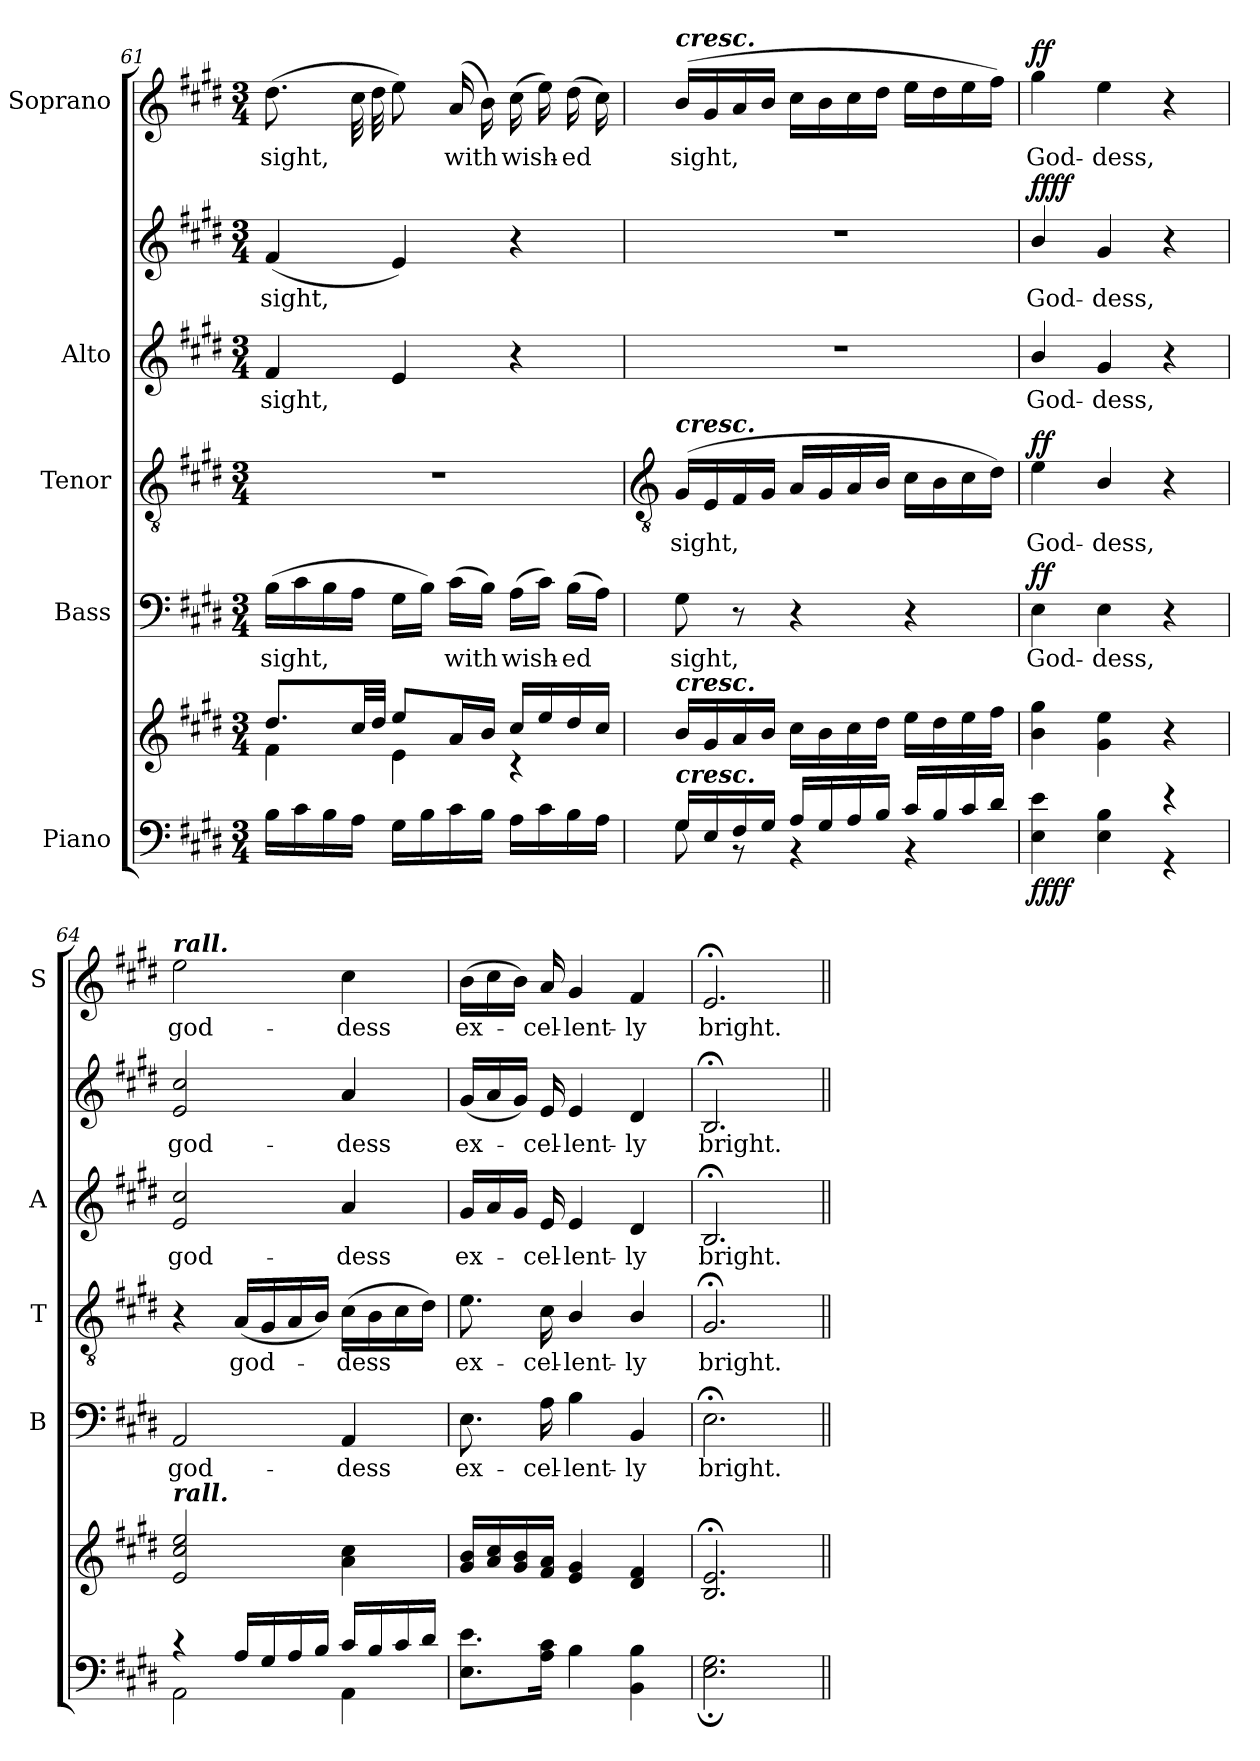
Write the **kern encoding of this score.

**kern	**kern	**dynam	**kern	**text	**dynam	**kern	**text	**dynam	**kern	**text	**kern	**text	**dynam	**kern	**text	**dynam
*part5	*part5	*part5	*part4	*part4	*part4	*part3	*part3	*part3	*part2	*part2	*part2	*part2	*part2	*part1	*part1	*part1
*staff7	*staff6	*staff6/7	*staff5	*staff5	*staff5	*staff4	*staff4	*staff4	*staff3	*staff3	*staff2	*staff2	*staff2/3	*staff1	*staff1	*staff1
*I"Piano	*	*	*I"Bass	*	*	*I"Tenor	*	*	*I"Alto	*	*	*	*	*I"Soprano	*	*
*	*	*	*I'B	*	*	*I'T	*	*	*I'A	*	*	*	*	*I'S	*	*
*clefF4	*clefG2	*	*clefF4	*	*	*clefGv2	*	*	*	*	*clefG2	*	*	*clefG2	*	*
*k[f#c#g#d#]	*k[f#c#g#d#]	*	*k[f#c#g#d#]	*	*	*k[f#c#g#d#]	*	*	*k[f#c#g#d#]	*	*k[f#c#g#d#]	*	*	*k[f#c#g#d#]	*	*
*E:	*E:	*	*E:	*	*	*E:	*	*	*E:	*	*E:	*	*	*E:	*	*
*M3/4	*M3/4	*	*M3/4	*	*	*M3/4	*	*	*M3/4	*	*M3/4	*	*	*M3/4	*	*
=61	=61	=61	=61	=61	=61	=61	=61	=61	=61	=61	=61	=61	=61	=61	=61	=61
*	*^	*	*	*	*	*	*	*	*	*	*	*	*	*	*	*
!	!	!	!	!	!LO:LY:b	!	!LO:N:vis=1	!	!	!	!LO:LY:b	!	!LO:LY:b	!	!	!LO:LY:b	!
16BLL	8.dd#/L	4f#\	.	(>16BLL	sight,	.	2.r	.	.	4f#	sight,	(<4f#	sight,	.	(>8.dd#L	sight,	.
16c#	.	.	.	16c#	.	.	.	.	.	.	.	.	.	.	.	.	.
16B	.	.	.	16B	.	.	.	.	.	.	.	.	.	.	.	.	.
16AJJ	32cc#/LL	.	.	16AJJ	.	.	.	.	.	.	.	.	.	.	32cc#LL	.	.
.	32dd#/JJJ	.	.	.	.	.	.	.	.	.	.	.	.	.	32dd#	.	.
16G#LL	8ee/L	4e\	.	16G#LL	.	.	.	.	.	4e	.	4e)	.	.	8eeJ)	.	.
16B	.	.	.	16BJJ)	.	.	.	.	.	.	.	.	.	.	.	.	.
!	!	!	!	!	!LO:LY:b	!	!	!	!	!	!	!	!	!	!	!LO:LY:b	!
16c#	16a/L	.	.	(>16c#LL	with	.	.	.	.	.	.	.	.	.	(<16aLL	with	.
16BJJ	16b/JJ	.	.	16BJJ)	.	.	.	.	.	.	.	.	.	.	16bJJ)	.	.
!	!	!	!	!	!LO:LY:b	!	!	!	!	!	!	!	!	!	!	!LO:LY:b	!
16ALL	16cc#/LL	4r	.	(>16ALL	wish-	.	.	.	.	4r	.	4r	.	.	(>16cc#LL	wish-	.
16c#	16ee/	.	.	16c#JJ)	.	.	.	.	.	.	.	.	.	.	16eeJJ)	.	.
!	!	!	!	!	!LO:LY:b	!	!	!	!	!	!	!	!	!	!	!LO:LY:b	!
16B	16dd#/	.	.	(>16BLL	ed	.	.	.	.	.	.	.	.	.	(>16dd#LL	ed	.
16AJJ	16cc#/JJ	.	.	16AJJ)	.	.	.	.	.	.	.	.	.	.	16cc#JJ)	.	.
*	*v	*v	*	*	*	*	*	*	*	*	*	*	*	*	*	*	*
!!LO:LB:g=z
=62	=62	=62	=62	=62	=62	=62	=62	=62	=62	=62	=62	=62	=62	=62	=62	=62
*	*	*	*	*	*	*clefGv2	*	*	*	*	*	*	*	*	*	*
*^	*	*	*	*	*	*	*	*	*	*	*	*	*	*	*	*
!	!	!	!	!	!	!	!	!	!	!	!	!	!	!	!LO:TX:a:Bi:t=cresc.	!	!
!	!	!	!	!	!	!	!LO:TX:a:Bi:t=cresc.	!	!	!	!	!	!	!	!	!	!
!	!	!LO:TX:a:Bi:t=cresc.	!	!	!	!	!	!	!	!	!	!	!	!	!	!	!
!LO:TX:a:Bi:t=cresc.	!	!	!	!	!	!	!	!	!	!	!	!	!	!	!	!	!
!	!	!	!	!	!LO:LY:b	!	!	!LO:LY:b	!	!LO:N:vis=1	!	!LO:N:vis=1	!	!	!	!LO:LY:b	!
16G#/LL	8G#\	16bLL	.	8G#	sight,	.	(>16G#LL	sight,	.	2.r	.	2.r	.	.	(>16bLL	sight,	.
16E/	.	16g#	.	.	.	.	16E	.	.	.	.	.	.	.	16g#	.	.
16F#/	8r	16a	.	8r	.	.	16F#	.	.	.	.	.	.	.	16a	.	.
16G#/JJ	.	16bJJ	.	.	.	.	16G#JJ	.	.	.	.	.	.	.	16bJJ	.	.
16A/LL	4r	16cc#LL	.	4r	.	.	16ALL	.	.	.	.	.	.	.	16cc#LL	.	.
16G#/	.	16b	.	.	.	.	16G#	.	.	.	.	.	.	.	16b	.	.
16A/	.	16cc#	.	.	.	.	16A	.	.	.	.	.	.	.	16cc#	.	.
16B/JJ	.	16dd#JJ	.	.	.	.	16BJJ	.	.	.	.	.	.	.	16dd#JJ	.	.
16c#/LL	4r	16eeLL	.	4r	.	.	16c#LL	.	.	.	.	.	.	.	16eeLL	.	.
16B/	.	16dd#	.	.	.	.	16B	.	.	.	.	.	.	.	16dd#	.	.
16c#/	.	16ee	.	.	.	.	16c#	.	.	.	.	.	.	.	16ee	.	.
16d#/JJ	.	16ff#JJ	.	.	.	.	16d#JJ)	.	.	.	.	.	.	.	16ff#JJ)	.	.
=63	=63	=63	=63	=63	=63	=63	=63	=63	=63	=63	=63	=63	=63	=63	=63	=63	=63
!	!	!	!LO:DY:b=2	!	!LO:LY:b	!	!	!LO:LY:b	!	!	!LO:LY:b	!	!LO:LY:b	!	!	!LO:LY:b	!
!	!	!	!LO:DY:n=1:b	!	!	!LO:DY:b	!	!	!LO:DY:b	!	!	!	!	!LO:DY:b=2	!	!	!
!	!	!	!	!	!	!	!	!	!	!	!	!	!	!LO:DY:n=1:b	!	!	!LO:DY:b
2ryy	4E\ 4e\	4b 4gg#	ff ff	4E	God-	ff	4e	God-	ff	4b/	God-	4b/	God-	ff ff	4gg#	God-	ff
!	!	!	!	!	!LO:LY:b	!	!	!LO:LY:b	!	!	!LO:LY:b	!	!LO:LY:b	!	!	!LO:LY:b	!
.	4E\ 4B\	4g# 4ee	.	4E	-dess,	.	4B/	-dess,	.	4g#	-dess,	4g#	-dess,	.	4ee	-dess,	.
4r	4r	4r	.	4r	.	.	4r	.	.	4r	.	4r	.	.	4r	.	.
=64	=64	=64	=64	=64	=64	=64	=64	=64	=64	=64	=64	=64	=64	=64	=64	=64	=64
!	!	!	!	!	!	!	!	!	!	!	!	!	!	!	!LO:TX:a:Bi:t=rall.	!	!
!	!	!LO:TX:a:Bi:t=rall.	!	!	!	!	!	!	!	!	!	!	!	!	!	!	!
!	!	!	!	!	!LO:LY:b	!	!	!	!	!	!LO:LY:b	!	!LO:LY:b	!	!	!LO:LY:b	!
4r	2AA\	2e 2cc# 2ee	.	2AA	god-	.	4r	.	.	2e 2cc#	god-	2e 2cc#	god-	.	2ee	god-	.
!	!	!	!	!	!	!	!	!LO:LY:b	!	!	!	!	!	!	!	!	!
16A/LL	.	.	.	.	.	.	(<16ALL	god-	.	.	.	.	.	.	.	.	.
16G#/	.	.	.	.	.	.	16G#	.	.	.	.	.	.	.	.	.	.
16A/	.	.	.	.	.	.	16A	.	.	.	.	.	.	.	.	.	.
16B/JJ	.	.	.	.	.	.	16BJJ)	.	.	.	.	.	.	.	.	.	.
!	!	!	!	!	!LO:LY:b	!	!	!LO:LY:b	!	!	!LO:LY:b	!	!LO:LY:b	!	!	!LO:LY:b	!
16c#/LL	4AA\	4a 4cc#	.	4AA	-dess	.	(>16c#LL	-dess	.	4a	-dess	4a	-dess	.	4cc#	-dess	.
16B/	.	.	.	.	.	.	16B	.	.	.	.	.	.	.	.	.	.
16c#/	.	.	.	.	.	.	16c#	.	.	.	.	.	.	.	.	.	.
16d#/JJ	.	.	.	.	.	.	16d#JJ)	.	.	.	.	.	.	.	.	.	.
=65	=65	=65	=65	=65	=65	=65	=65	=65	=65	=65	=65	=65	=65	=65	=65	=65	=65
!	!	!	!	!	!LO:LY:b	!	!	!LO:LY:b	!	!	!LO:LY:b	!	!LO:LY:b	!	!	!LO:LY:b	!
2.ryy	8.E\ 8.e\L	16g# 16bLL	.	8.E	ex-	.	8.e	ex-	.	16g#LL	ex-	(<16g#LL	ex-	.	(>16bLL	ex-	.
.	.	16a 16cc#	.	.	.	.	.	.	.	16a	.	16a	.	.	16cc#	.	.
.	.	16g# 16b	.	.	.	.	.	.	.	16g#JJ	.	16g#JJ)	.	.	16bJJ)	.	.
!	!	!	!	!	!LO:LY:b	!	!	!LO:LY:b	!	!	!LO:LY:b	!	!LO:LY:b	!	!	!LO:LY:b	!
.	16A\ 16c#\J	16f# 16aJJ	.	16A	-cel-	.	16c#	-cel-	.	16e	cel-	16e	cel-	.	16a	cel-	.
!	!	!	!	!	!LO:LY:b	!	!	!LO:LY:b	!	!	!LO:LY:b	!	!LO:LY:b	!	!	!LO:LY:b	!
.	4B\	4e 4g#	.	4B	-lent-	.	4B/	-lent-	.	4e	-lent-	4e	-lent-	.	4g#	-lent-	.
!	!	!	!	!	!LO:LY:b	!	!	!LO:LY:b	!	!	!LO:LY:b	!	!LO:LY:b	!	!	!LO:LY:b	!
.	4BB\ 4B\	4d# 4f#	.	4BB	-ly	.	4B/	-ly	.	4d#	-ly	4d#	-ly	.	4f#	-ly	.
=66	=66	=66	=66	=66	=66	=66	=66	=66	=66	=66	=66	=66	=66	=66	=66	=66	=66
!	!	!	!	!	!LO:LY:b	!	!	!LO:LY:b	!	!	!LO:LY:b	!	!LO:LY:b	!	!	!LO:LY:b	!
2.ryy	2.E\;< 2.G#\;<	2.B;< 2.e;<	.	2.E;<	bright.	.	2.G#;<	bright.	.	2.B;<	bright.	2.B;<	bright.	.	2.e;<	bright.	.
*v	*v	*	*	*	*	*	*	*	*	*	*	*	*	*	*	*	*
=||	=||	=||	=||	=||	=||	=||	=||	=||	=||	=||	=||	=||	=||	=||	=||	=||
*-	*-	*-	*-	*-	*-	*-	*-	*-	*-	*-	*-	*-	*-	*-	*-	*-
